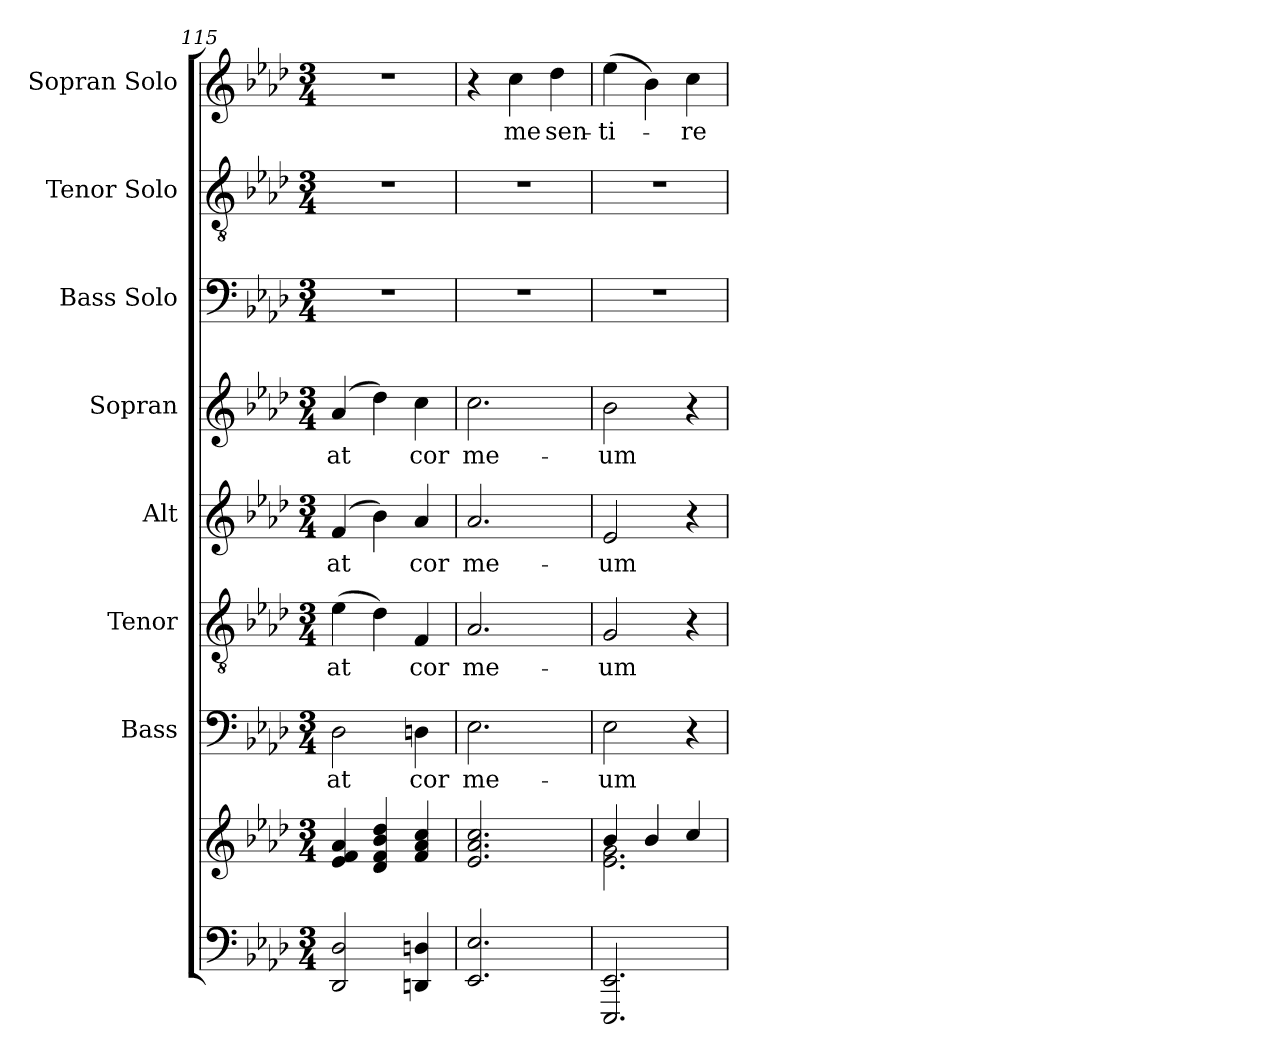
**kern	**kern	**kern	**text	**kern	**text	**kern	**text	**kern	**text	**kern	**kern	**kern	**text
*part8	*part8	*part7	*part7	*part6	*part6	*part5	*part5	*part4	*part4	*part3	*part2	*part1	*part1
*staff9	*staff8	*staff7	*staff7	*staff6	*staff6	*staff5	*staff5	*staff4	*staff4	*staff3	*staff2	*staff1	*staff1
*	*	*I"Bass	*	*I"Tenor	*	*I"Alt	*	*I"Sopran	*	*I"Bass Solo	*I"Tenor Solo	*I"Sopran Solo	*
*	*	*I'B.	*	*I'T.	*	*I'A.	*	*I'S.	*	*I'B. Solo	*I'T. Solo	*I'S. Solo	*
*clefF4	*clefG2	*clefF4	*	*clefGv2	*	*clefG2	*	*clefG2	*	*clefF4	*clefGv2	*clefG2	*
*k[b-e-a-d-]	*k[b-e-a-d-]	*k[b-e-a-d-]	*	*k[b-e-a-d-]	*	*k[b-e-a-d-]	*	*k[b-e-a-d-]	*	*k[b-e-a-d-]	*k[b-e-a-d-]	*k[b-e-a-d-]	*
*A-:	*A-:	*A-:	*	*A-:	*	*A-:	*	*A-:	*	*A-:	*A-:	*A-:	*
*M3/4	*M3/4	*M3/4	*	*M3/4	*	*M3/4	*	*M3/4	*	*M3/4	*M3/4	*M3/4	*
=115	=115	=115	=115	=115	=115	=115	=115	=115	=115	=115	=115	=115	=115
!	!	!	!LO:LY:b	!	!LO:LY:b	!	!LO:LY:b	!	!LO:LY:b	!	!	!	!
2DD-/ 2D-/	4e-/ 4f/ 4a-/	2D-\	-at	(>4e-\	-at	(4f/	-at	(4a-/	-at	2.r	2.r	2.r	.
.	4d-/ 4f/ 4b-/ 4dd-/	.	.	4d-\)	.	4b-\)	.	4dd-\)	.	.	.	.	.
!	!	!	!LO:LY:b	!	!LO:LY:b	!	!LO:LY:b	!	!LO:LY:b	!	!	!	!
4DDn/ 4Dn/	4f/ 4a-/ 4cc/	4Dn\	cor	4F/	cor	4a-/	cor	4cc\	cor	.	.	.	.
!!LO:LB:g=z
=116	=116	=116	=116	=116	=116	=116	=116	=116	=116	=116	=116	=116	=116
!	!	!	!LO:LY:b	!	!LO:LY:b	!	!LO:LY:b	!	!LO:LY:b	!	!	!	!
2.EE-/ 2.E-/	2.e-/ 2.a-/ 2.cc/	2.E-\	me-	2.A-/	me-	2.a-/	me-	2.cc\	me-	2.r	2.r	4r	.
!	!	!	!	!	!	!	!	!	!	!	!	!	!LO:LY:b
.	.	.	.	.	.	.	.	.	.	.	.	4cc\	me
!	!	!	!	!	!	!	!	!	!	!	!	!	!LO:LY:b
.	.	.	.	.	.	.	.	.	.	.	.	4dd-\	sen-
=117	=117	=117	=117	=117	=117	=117	=117	=117	=117	=117	=117	=117	=117
*	*^	*	*	*	*	*	*	*	*	*	*	*	*
!	!	!	!	!LO:LY:b	!	!LO:LY:b	!	!LO:LY:b	!	!LO:LY:b	!	!	!	!LO:LY:b
2.EEE-/ 2.EE-/	4b-/	2.e-\ 2.g\	2E-\	-um	2G/	-um	2e-/	-um	2b-\	-um	2.r	2.r	(>4ee-\	-ti-
.	4b-/	.	.	.	.	.	.	.	.	.	.	.	4b-\)	.
!	!	!	!	!	!	!	!	!	!	!	!	!	!	!LO:LY:b
.	4cc/	.	4r	.	4r	.	4r	.	4r	.	.	.	4cc\	-re
*	*v	*v	*	*	*	*	*	*	*	*	*	*	*	*
=	=	=	=	=	=	=	=	=	=	=	=	=	=
*-	*-	*-	*-	*-	*-	*-	*-	*-	*-	*-	*-	*-	*-
